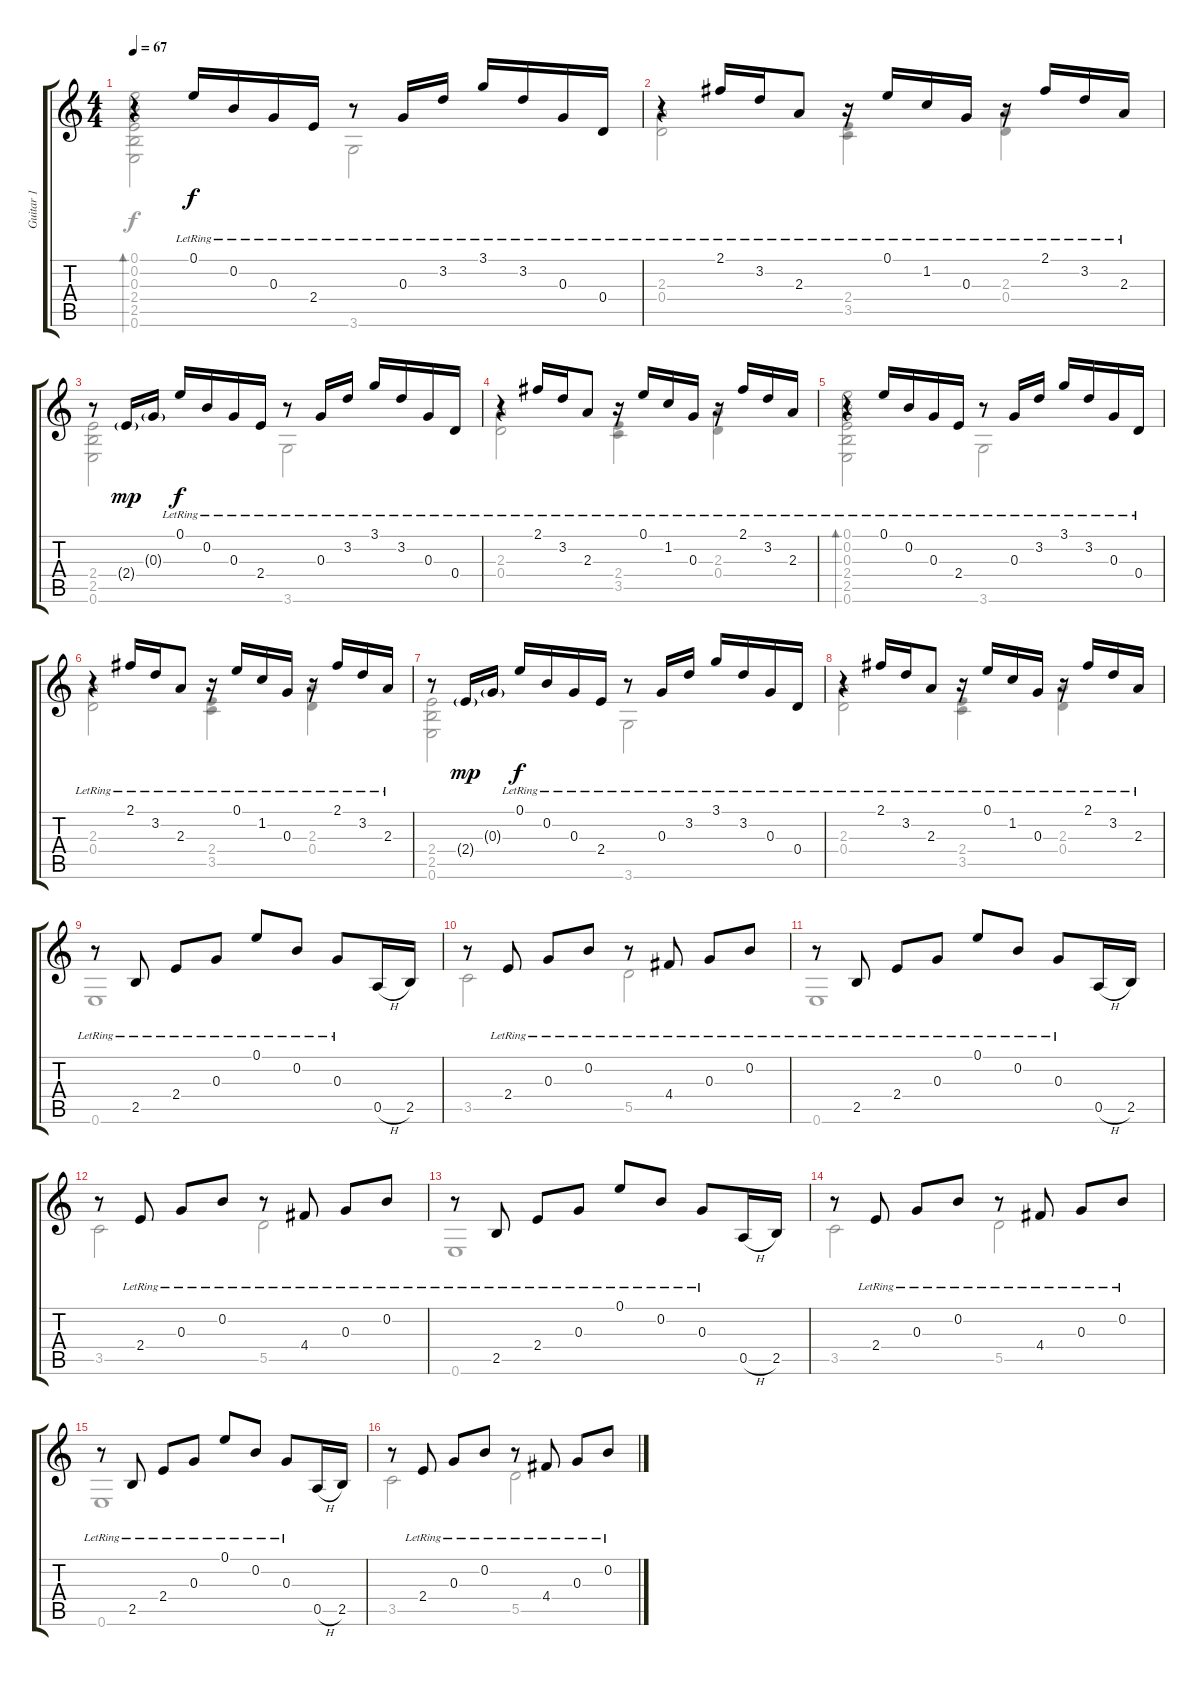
\track ("Guitar 1" "Guitar 1") {instrument acousticguitarsteel}
\staff {score tabs}
\tuning (E4 B3 G3 D3 A2 E2) {hide}
\voice
\ts (4 4)
\tempo 67
\clef g2
\ks c
r.4{dy f instrument acousticguitarsteel} 0.1{lr}.16 0.2{lr}.16 0.3{lr}.16 2.4{lr}.16 r.8 0.3{lr}.16 3.2{lr}.16 3.1{lr}.16 3.2{lr}.16 0.3{lr}.16 0.4{lr}.16 |
r.4 2.1{lr}.16 3.2{lr}.16 2.3{lr}.8 r.16 0.1{lr}.16 1.2{lr}.16 0.3{lr}.16 r.16 2.1{lr}.16 3.2{lr}.16 2.3{lr}.16 |
r.8 2.4{g}.16{dy mp} 0.3{g}.16 0.1{lr}.16{dy f} 0.2{lr}.16 0.3{lr}.16 2.4{lr}.16 r.8 0.3{lr}.16 3.2{lr}.16 3.1{lr}.16 3.2{lr}.16 0.3{lr}.16 0.4{lr}.16 |
r.4 2.1{lr}.16 3.2{lr}.16 2.3{lr}.8 r.16 0.1{lr}.16 1.2{lr}.16 0.3{lr}.16 r.16 2.1{lr}.16 3.2{lr}.16 2.3{lr}.16 |
r.4 0.1{lr}.16 0.2{lr}.16 0.3{lr}.16 2.4{lr}.16 r.8 0.3{lr}.16 3.2{lr}.16 3.1{lr}.16 3.2{lr}.16 0.3{lr}.16 0.4{lr}.16 |
r.4 2.1{lr}.16 3.2{lr}.16 2.3{lr}.8 r.16 0.1{lr}.16 1.2{lr}.16 0.3{lr}.16 r.16 2.1{lr}.16 3.2{lr}.16 2.3{lr}.16 |
r.8 2.4{g}.16{dy mp} 0.3{g}.16 0.1{lr}.16{dy f} 0.2{lr}.16 0.3{lr}.16 2.4{lr}.16 r.8 0.3{lr}.16 3.2{lr}.16 3.1{lr}.16 3.2{lr}.16 0.3{lr}.16 0.4{lr}.16 |
r.4 2.1{lr}.16 3.2{lr}.16 2.3{lr}.8 r.16 0.1{lr}.16 1.2{lr}.16 0.3{lr}.16 r.16 2.1{lr}.16 3.2{lr}.16 2.3{lr}.16 |
r.8 2.5{lr}.8 2.4{lr}.8 0.3{lr}.8 0.1{lr}.8 0.2{lr}.8 0.3{lr}.8 0.5{h}.16 2.5.16 |
r.8 2.4{lr}.8 0.3{lr}.8 0.2{lr}.8 r.8 4.4{lr}.8 0.3{lr}.8 0.2{lr}.8 |
r.8 2.5{lr}.8 2.4{lr}.8 0.3{lr}.8 0.1{lr}.8 0.2{lr}.8 0.3{lr}.8 0.5{h}.16 2.5.16 |
r.8 2.4{lr}.8 0.3{lr}.8 0.2{lr}.8 r.8 4.4{lr}.8 0.3{lr}.8 0.2{lr}.8 |
r.8 2.5{lr}.8 2.4{lr}.8 0.3{lr}.8 0.1{lr}.8 0.2{lr}.8 0.3{lr}.8 0.5{h}.16 2.5.16 |
r.8 2.4{lr}.8 0.3{lr}.8 0.2{lr}.8 r.8 4.4{lr}.8 0.3{lr}.8 0.2{lr}.8 |
r.8 2.5{lr}.8 2.4{lr}.8 0.3{lr}.8 0.1{lr}.8 0.2{lr}.8 0.3{lr}.8 0.5{h}.16 2.5.16 |
r.8 2.4{lr}.8 0.3{lr}.8 0.2{lr}.8 r.8 4.4{lr}.8 0.3{lr}.8 0.2{lr}.8
\voice
\clef g2
\ottava regular
\simile none
\ks c
(0.1 0.2 0.3 2.4 2.5 0.6).2{bd 30 dy f} 3.6.2 |
(2.3 0.4).2 (2.4 3.5).4 (2.3 0.4).4 |
(2.4 2.5 0.6).2 3.6.2 |
(2.3 0.4).2 (2.4 3.5).4 (2.3 0.4).4 |
(0.1 0.2 0.3 2.4 2.5 0.6).2{bd 30} 3.6.2 |
(2.3 0.4).2 (2.4 3.5).4 (2.3 0.4).4 |
(2.4 2.5 0.6).2 3.6.2 |
(2.3 0.4).2 (2.4 3.5).4 (2.3 0.4).4 |
0.6.1 |
3.5.2 5.5.2 |
0.6.1 |
3.5.2 5.5.2 |
0.6.1 |
3.5.2 5.5.2 |
0.6.1 |
3.5.2 5.5.2
